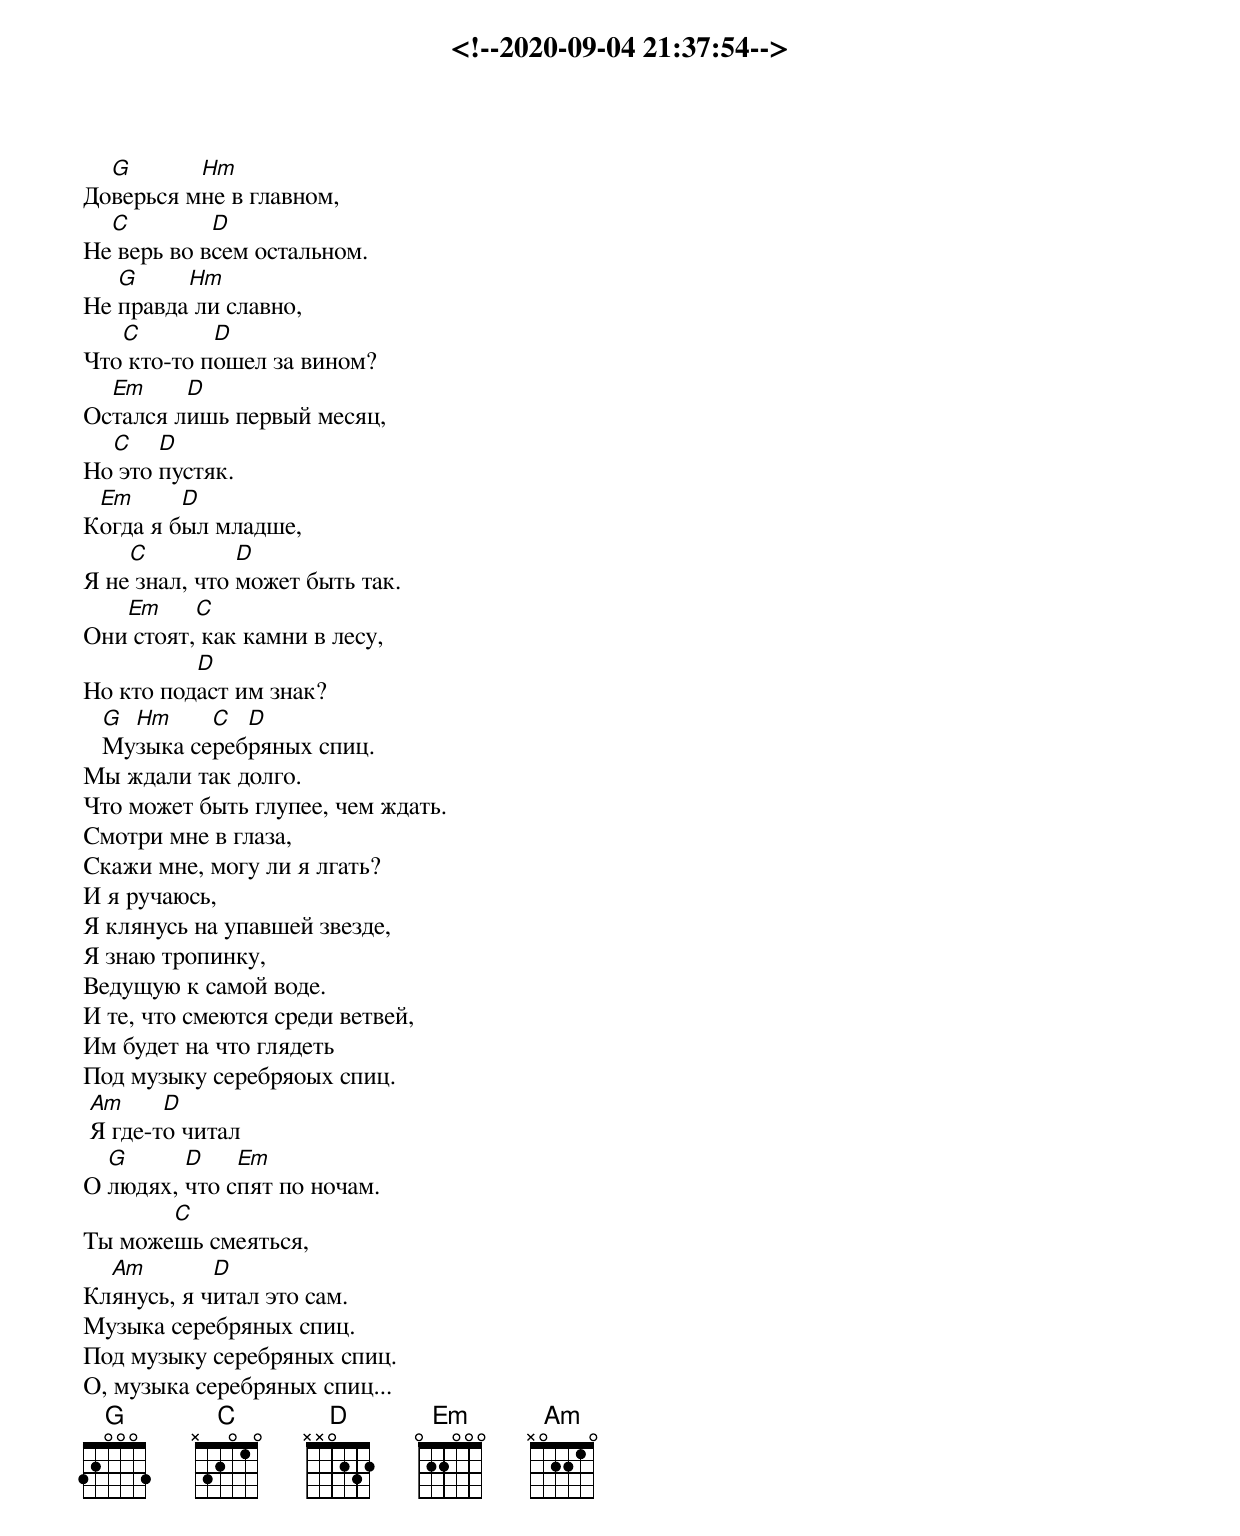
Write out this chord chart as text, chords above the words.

<!--2020-09-04 21:37:54-->
  G       Hm
Доверься мне в главном,
  C         D
Не верь во всем остальном.
   G     Hm
Не правда ли славно,
   C        D
Что кто-то пошел за вином?
  Em     D
Остался лишь первый месяц,
  C    D
Но это пустяк.
 Em      D
Когда я был младше,
    C          D
Я не знал, что может быть так.
   Em     C
Они стоят, как камни в лесу,
          D
Но кто подаст им знак?
   G Hm     C  D
   Музыка серебряных спиц.
Мы ждали так долго.
Что может быть глупее, чем ждать.
Смотри мне в глаза,
Скажи мне, могу ли я лгать?
И я ручаюсь,
Я клянусь на упавшей звезде,
Я знаю тропинку,
Ведущую к самой воде.
И те, что смеются среди ветвей,
Им будет на что глядеть
Под музыку серебряоых спиц.
 Am     D
 Я где-то читал
  G      D    Em
О людях, что спят по ночам.
       C
Ты можешь смеяться,
  Am        D
Клянусь, я читал это сам.
Музыка серебряных спиц.
Под музыку серебряных спиц.
О, музыка серебряных спиц...
